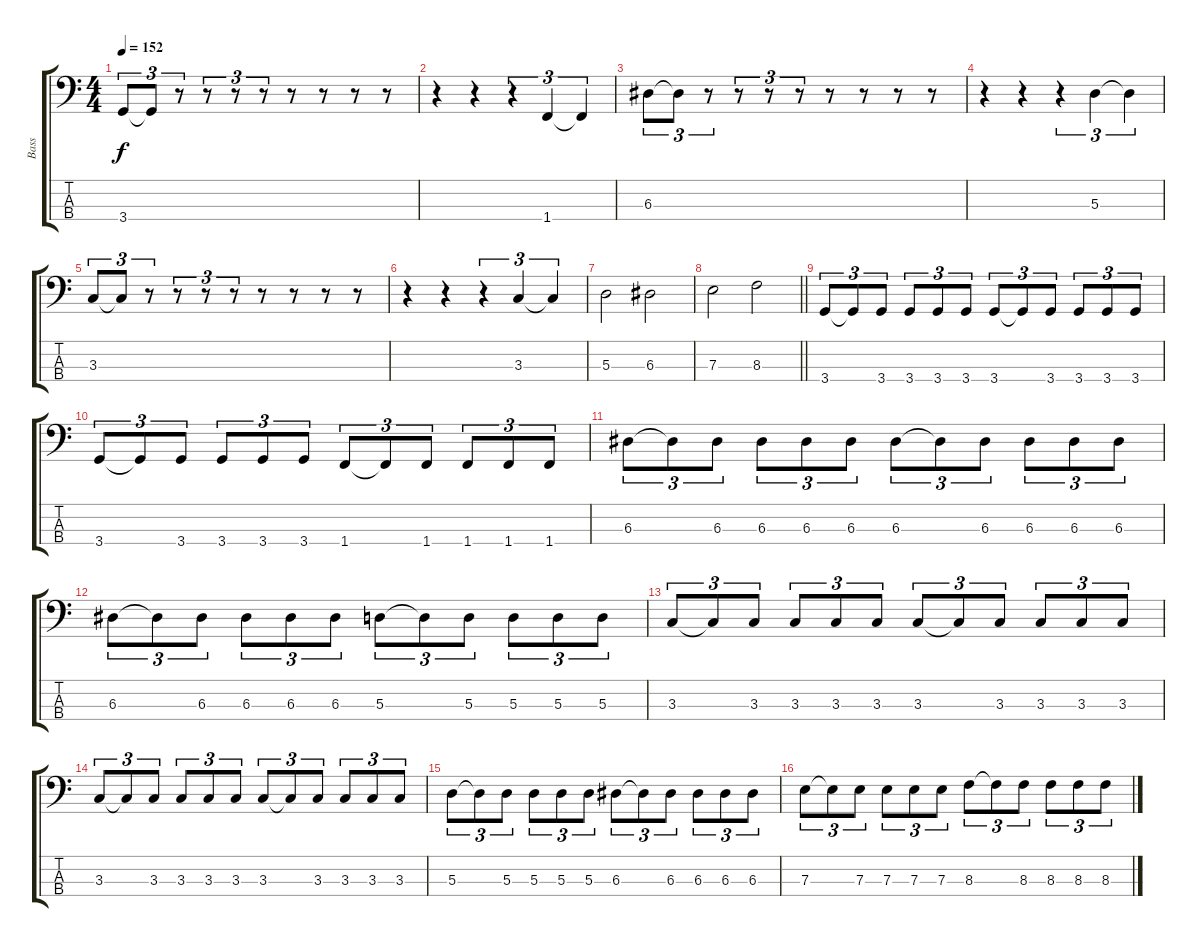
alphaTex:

\track ("Bass" "Bass") {instrument electricbassfinger}
\staff {score tabs}
\tuning (G2 D2 A1 E1) {hide}
\ts (4 4)
\tempo 152
\clef f4
\ks c
3.4.8{tu (3 2) dy f} 3.4{t}.8{tu (3 2)} r.8{tu (3 2)} r.8{tu (3 2)} r.8{tu (3 2)} r.8{tu (3 2)} r.8 r.8 r.8 r.8 |
r.4 r.4 r.4{tu (3 2)} 1.4.4{tu (3 2)} 1.4{t}.4{tu (3 2)} |
6.3.8{tu (3 2)} 6.3{t}.8{tu (3 2)} r.8{tu (3 2)} r.8{tu (3 2)} r.8{tu (3 2)} r.8{tu (3 2)} r.8 r.8 r.8 r.8 |
r.4 r.4 r.4{tu (3 2)} 5.3.4{tu (3 2)} 5.3{t}.4{tu (3 2)} |
3.3.8{tu (3 2)} 3.3{t}.8{tu (3 2)} r.8{tu (3 2)} r.8{tu (3 2)} r.8{tu (3 2)} r.8{tu (3 2)} r.8 r.8 r.8 r.8 |
r.4 r.4 r.4{tu (3 2)} 3.3.4{tu (3 2)} 3.3{t}.4{tu (3 2)} |
5.3.2 6.3.2 |
\barLineRight lightlight
7.3.2 8.3.2 |
3.4.8{tu (3 2)} 3.4{t}.8{tu (3 2)} 3.4.8{tu (3 2)} 3.4.8{tu (3 2)} 3.4.8{tu (3 2)} 3.4.8{tu (3 2)} 3.4.8{tu (3 2)} 3.4{t}.8{tu (3 2)} 3.4.8{tu (3 2)} 3.4.8{tu (3 2)} 3.4.8{tu (3 2)} 3.4.8{tu (3 2)} |
3.4.8{tu (3 2)} 3.4{t}.8{tu (3 2)} 3.4.8{tu (3 2)} 3.4.8{tu (3 2)} 3.4.8{tu (3 2)} 3.4.8{tu (3 2)} 1.4.8{tu (3 2)} 1.4{t}.8{tu (3 2)} 1.4.8{tu (3 2)} 1.4.8{tu (3 2)} 1.4.8{tu (3 2)} 1.4.8{tu (3 2)} |
6.3.8{tu (3 2)} 6.3{t}.8{tu (3 2)} 6.3.8{tu (3 2)} 6.3.8{tu (3 2)} 6.3.8{tu (3 2)} 6.3.8{tu (3 2)} 6.3.8{tu (3 2)} 6.3{t}.8{tu (3 2)} 6.3.8{tu (3 2)} 6.3.8{tu (3 2)} 6.3.8{tu (3 2)} 6.3.8{tu (3 2)} |
6.3.8{tu (3 2)} 6.3{t}.8{tu (3 2)} 6.3.8{tu (3 2)} 6.3.8{tu (3 2)} 6.3.8{tu (3 2)} 6.3.8{tu (3 2)} 5.3.8{tu (3 2)} 5.3{t}.8{tu (3 2)} 5.3.8{tu (3 2)} 5.3.8{tu (3 2)} 5.3.8{tu (3 2)} 5.3.8{tu (3 2)} |
3.3.8{tu (3 2)} 3.3{t}.8{tu (3 2)} 3.3.8{tu (3 2)} 3.3.8{tu (3 2)} 3.3.8{tu (3 2)} 3.3.8{tu (3 2)} 3.3.8{tu (3 2)} 3.3{t}.8{tu (3 2)} 3.3.8{tu (3 2)} 3.3.8{tu (3 2)} 3.3.8{tu (3 2)} 3.3.8{tu (3 2)} |
3.3.8{tu (3 2)} 3.3{t}.8{tu (3 2)} 3.3.8{tu (3 2)} 3.3.8{tu (3 2)} 3.3.8{tu (3 2)} 3.3.8{tu (3 2)} 3.3.8{tu (3 2)} 3.3{t}.8{tu (3 2)} 3.3.8{tu (3 2)} 3.3.8{tu (3 2)} 3.3.8{tu (3 2)} 3.3.8{tu (3 2)} |
5.3.8{tu (3 2)} 5.3{t}.8{tu (3 2)} 5.3.8{tu (3 2)} 5.3.8{tu (3 2)} 5.3.8{tu (3 2)} 5.3.8{tu (3 2)} 6.3.8{tu (3 2)} 6.3{t}.8{tu (3 2)} 6.3.8{tu (3 2)} 6.3.8{tu (3 2)} 6.3.8{tu (3 2)} 6.3.8{tu (3 2)} |
7.3.8{tu (3 2)} 7.3{t}.8{tu (3 2)} 7.3.8{tu (3 2)} 7.3.8{tu (3 2)} 7.3.8{tu (3 2)} 7.3.8{tu (3 2)} 8.3.8{tu (3 2)} 8.3{t}.8{tu (3 2)} 8.3.8{tu (3 2)} 8.3.8{tu (3 2)} 8.3.8{tu (3 2)} 8.3.8{tu (3 2)}
